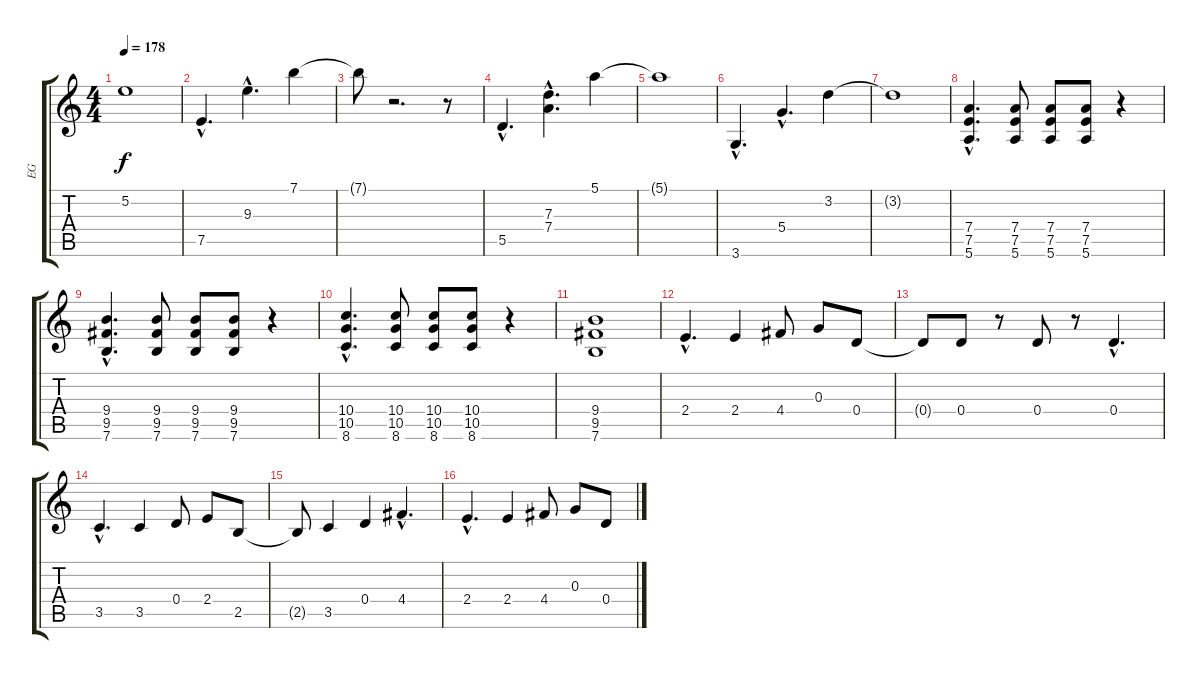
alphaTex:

\track ("EG" "EG") {instrument overdrivenguitar}
\staff {score tabs}
\tuning (E4 B3 G3 D3 A2 E2) {hide}
\ts (4 4)
\tempo 178
\clef g2
\ks c
5.2{t}.1{dy f} |
7.5{hac}.4{d} 9.3{hac}.4{d} 7.1.4 |
7.1{t}.8 r.2{d} r.8 |
5.5{hac}.4{d} (7.3{hac} 7.4{hac}).4{d} 5.1.4 |
5.1{t}.1 |
3.6{hac}.4{d} 5.4{hac}.4{d} 3.2.4 |
3.2{t}.1 |
(7.4{hac} 7.5{hac} 5.6{hac}).4{d} (7.4 7.5 5.6).8 (7.4 7.5 5.6).8 (7.4 7.5 5.6).8 r.4 |
(9.4{hac} 9.5{hac} 7.6{hac}).4{d} (9.4 9.5 7.6).8 (9.4 9.5 7.6).8 (9.4 9.5 7.6).8 r.4 |
(10.4{hac} 10.5{hac} 8.6{hac}).4{d} (10.4 10.5 8.6).8 (10.4 10.5 8.6).8 (10.4 10.5 8.6).8 r.4 |
(9.4 9.5 7.6).1 |
2.4{hac}.4{d} 2.4.4 4.4.8 0.3.8 0.4.8 |
0.4{t}.8 0.4.8 r.8 0.4.8 r.8 0.4{hac}.4{d} |
3.5{hac}.4{d} 3.5.4 0.4.8 2.4.8 2.5.8 |
2.5{t}.8 3.5.4 0.4.4 4.4{hac}.4{d} |
2.4{hac}.4{d} 2.4.4 4.4.8 0.3.8 0.4.8
